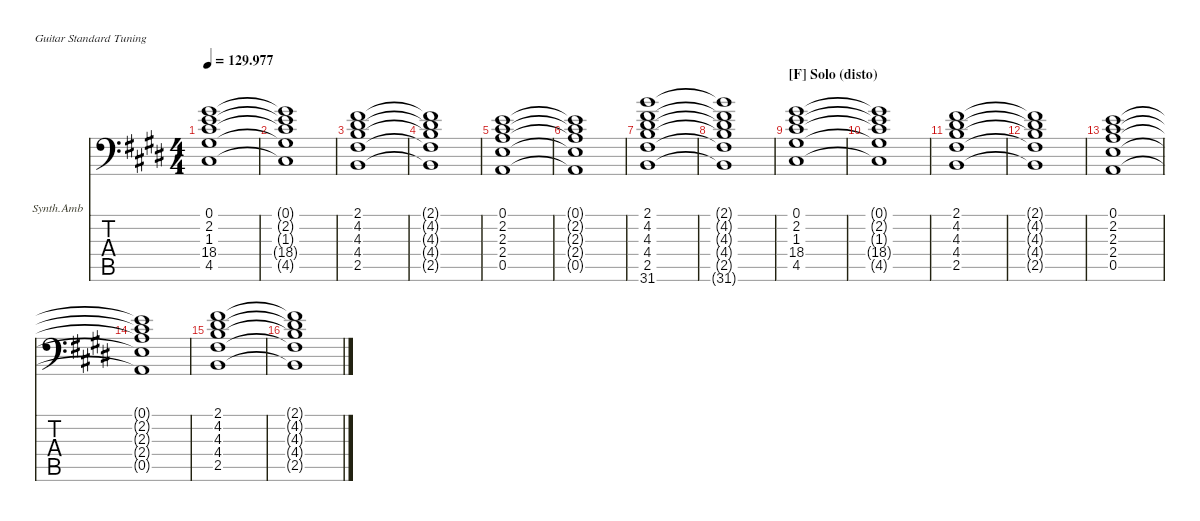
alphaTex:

\defaultSystemsLayout 4
\hideDynamics
\bracketExtendMode nobrackets
\firstSystemTrackNameOrientation horizontal
\track ("SYNTH Ambiant" "Synth.Amb") {defaultSystemsLayout 4 instrument pad2warm}
\staff {score tabs}
\tuning (E4 B3 G3 D3 A2 E2)
\ts (4 4)
\tempo
129.977
\accidentals auto
\clef f4
\ottava regular
\simile none
\ks e
(0.1{acc forcenatural} 2.2{acc #} 1.3{acc #} 4.5{acc #} 18.4{acc #}).1{dy ff beam Down} |
(0.1{t acc forcenatural} 2.2{t acc #} 1.3{t acc #} 4.5{t acc #} 18.4{t acc #}).1{beam Down} |
(4.2{acc #} 4.3{acc forcenatural} 4.4{acc #} 2.5{acc forcenatural} 2.1{acc #}).1{beam Down} |
(4.2{t acc #} 4.3{t acc forcenatural} 4.4{t acc #} 2.5{t acc forcenatural} 2.1{t acc #}).1{beam Down} |
(2.3{acc forcenatural} 0.5{acc forcenatural} 2.4{acc forcenatural} 2.2{acc #} 0.1{acc forcenatural}).1{beam Down} |
(2.3{t acc forcenatural} 0.5{t acc forcenatural} 2.4{t acc forcenatural} 2.2{t acc #} 0.1{t acc forcenatural}).1{beam Down} |
(2.1{acc #} 4.2{acc #} 4.3{acc forcenatural} 4.4{acc #} 2.5{acc forcenatural} 31.6{acc forcenatural}).1{beam Down} |
(2.1{t acc #} 4.2{t acc #} 4.3{t acc forcenatural} 4.4{t acc #} 2.5{t acc forcenatural} 31.6{t acc forcenatural}).1{beam Down} |
\section ("F" "Solo (disto)")
(0.1{acc forcenatural} 2.2{acc #} 1.3{acc #} 4.5{acc #} 18.4{acc #}).1{dy fff beam Down} |
(0.1{t acc forcenatural} 2.2{t acc #} 1.3{t acc #} 4.5{t acc #} 18.4{t acc #}).1{beam Down} |
(4.2{acc #} 4.3{acc forcenatural} 4.4{acc #} 2.5{acc forcenatural} 2.1{acc #}).1{beam Down} |
(4.2{t acc #} 4.3{t acc forcenatural} 4.4{t acc #} 2.5{t acc forcenatural} 2.1{t acc #}).1{beam Down} |
(2.3{acc forcenatural} 0.5{acc forcenatural} 2.4{acc forcenatural} 2.2{acc #} 0.1{acc forcenatural}).1{beam Down} |
(2.3{t acc forcenatural} 0.5{t acc forcenatural} 2.4{t acc forcenatural} 2.2{t acc #} 0.1{t acc forcenatural}).1{beam Down} |
(2.1{acc #} 4.2{acc #} 4.3{acc forcenatural} 4.4{acc #} 2.5{acc forcenatural}).1{beam Down} |
(2.1{t acc #} 4.2{t acc #} 4.3{t acc forcenatural} 4.4{t acc #} 2.5{t acc forcenatural}).1{beam Down}
